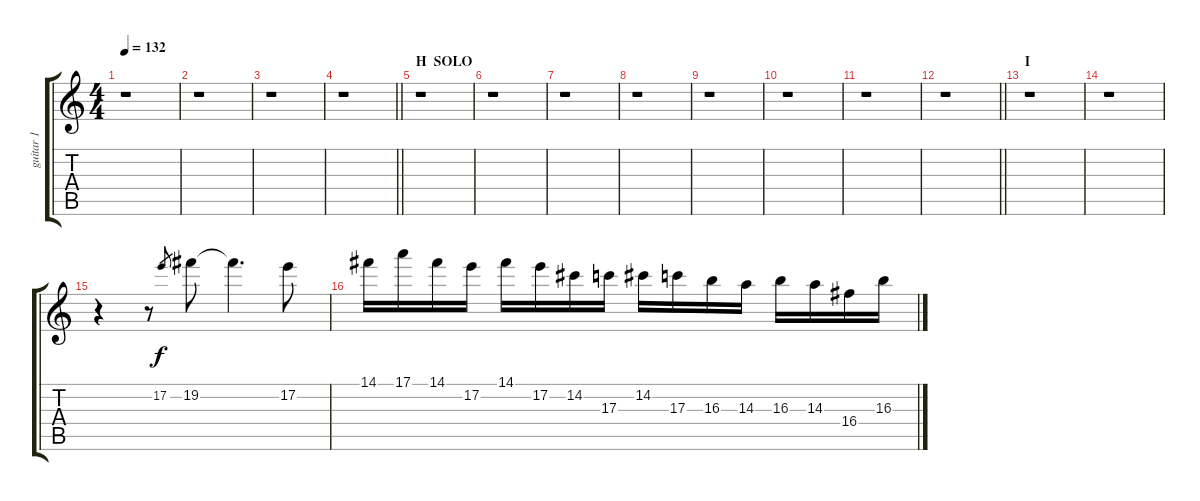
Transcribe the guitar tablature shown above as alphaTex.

\track ("guitar 1" "guitar 1") {instrument overdrivenguitar}
\staff {score tabs}
\tuning (E4 B3 G3 D3 A2 E2) {hide}
\ts (4 4)
\tempo 132
\clef g2
\ks c
r.1{dy f} |
r.1 |
r.1 |
\barLineRight lightlight
r.1 |
\section ("" "H  SOLO")
r.1 |
r.1 |
r.1 |
r.1 |
r.1 |
r.1 |
r.1 |
\barLineRight lightlight
r.1 |
\section ("" "I")
r.1 |
r.1 |
r.4 r.8 17.2.8{gr} 19.2.8 19.2{t}.4{d} 17.2.8 |
14.1.16 17.1.16 14.1.16 17.2.16 14.1.16 17.2.16 14.2.16 17.3.16 14.2.16 17.3.16 16.3.16 14.3.16 16.3.16 14.3.16 16.4.16 16.3.16
